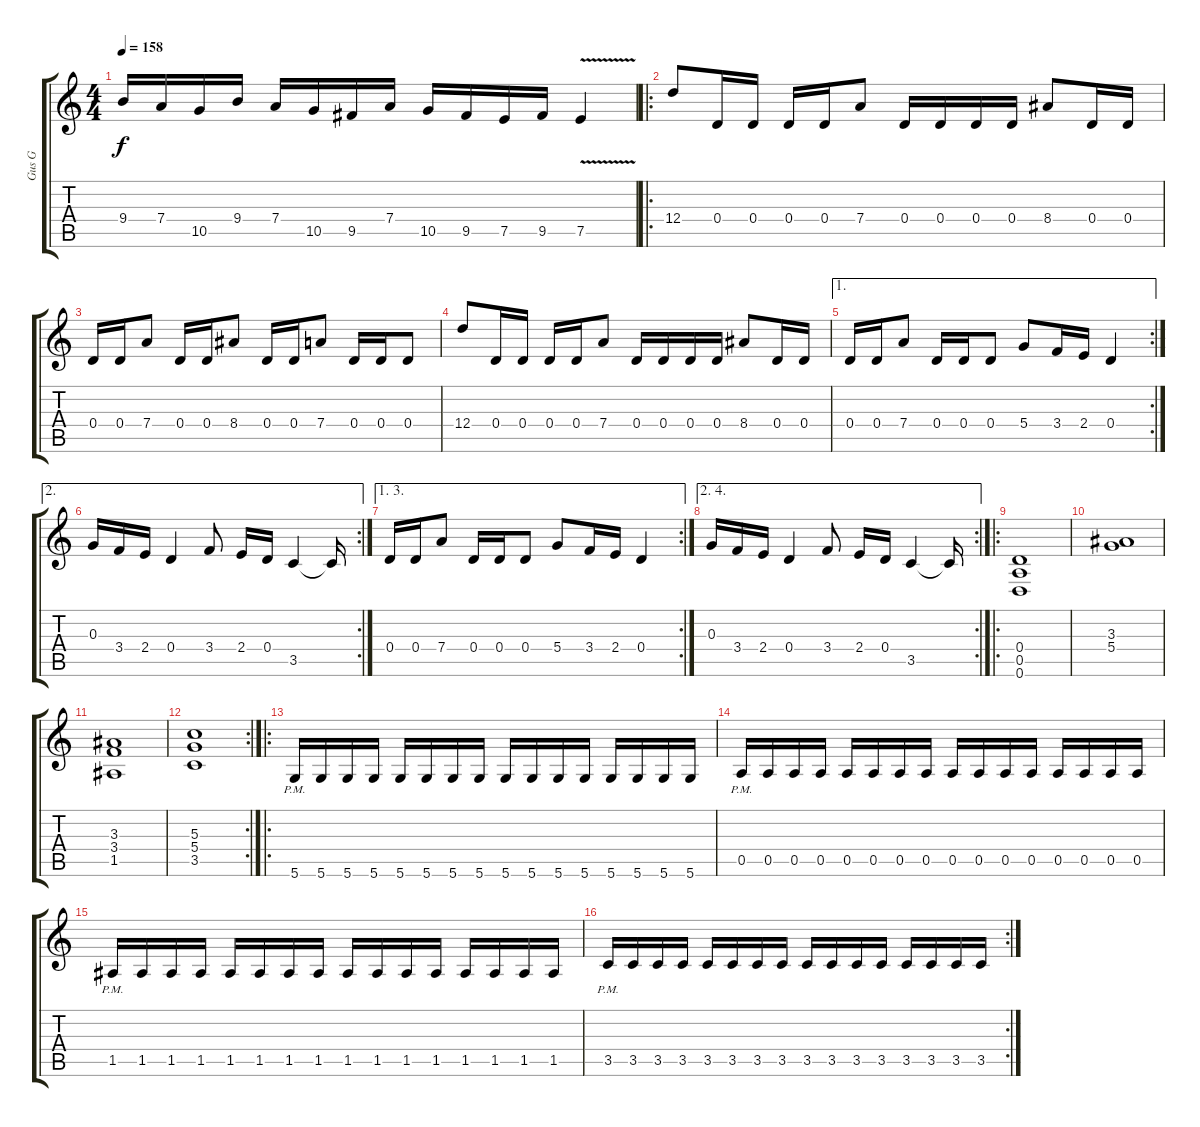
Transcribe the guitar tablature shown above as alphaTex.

\track ("Gus G" "Gus G") {instrument distortionguitar}
\staff {score tabs}
\tuning (E4 B3 G3 D3 A2 D2) {hide}
\ts (4 4)
\tempo 158
\clef g2
\ks c
9.4.16{dy f} 7.4.16 10.5.16 9.4.16 7.4.16 10.5.16 9.5.16 7.4.16 10.5.16 9.5.16 7.5.16 9.5.16 7.5{v}.4 |
\ro
12.4.8 0.4.16 0.4.16 0.4.16 0.4.16 7.4.8 0.4.16 0.4.16 0.4.16 0.4.16 8.4.8 0.4.16 0.4.16 |
0.4.16 0.4.16 7.4.8 0.4.16 0.4.16 8.4.8 0.4.16 0.4.16 7.4.8 0.4.16 0.4.16 0.4.8 |
12.4.8 0.4.16 0.4.16 0.4.16 0.4.16 7.4.8 0.4.16 0.4.16 0.4.16 0.4.16 8.4.8 0.4.16 0.4.16 |
\ae 1
\rc 2
0.4.16 0.4.16 7.4.8 0.4.16 0.4.16 0.4.8 5.4.8 3.4.16 2.4.16 0.4.4 |
\ae 2
\rc 2
0.3.16 3.4.16 2.4.16 0.4.4 3.4.8 2.4.16 0.4.16 3.5.4 3.5{t}.16 |
\ae (1 3)
\rc 2
0.4.16 0.4.16 7.4.8 0.4.16 0.4.16 0.4.8 5.4.8 3.4.16 2.4.16 0.4.4 |
\ae (2 4)
\rc 2
0.3.16 3.4.16 2.4.16 0.4.4 3.4.8 2.4.16 0.4.16 3.5.4 3.5{t}.16 |
\ro
(0.4 0.5 0.6).1 |
(3.3 5.4).1 |
(3.3 3.4 1.5).1 |
\rc 2
(5.3 5.4 3.5).1 |
\ro
5.6{pm}.16 5.6.16 5.6.16 5.6.16 5.6.16 5.6.16 5.6.16 5.6.16 5.6.16 5.6.16 5.6.16 5.6.16 5.6.16 5.6.16 5.6.16 5.6.16 |
0.5{pm}.16 0.5.16 0.5.16 0.5.16 0.5.16 0.5.16 0.5.16 0.5.16 0.5.16 0.5.16 0.5.16 0.5.16 0.5.16 0.5.16 0.5.16 0.5.16 |
1.5{pm}.16 1.5.16 1.5.16 1.5.16 1.5.16 1.5.16 1.5.16 1.5.16 1.5.16 1.5.16 1.5.16 1.5.16 1.5.16 1.5.16 1.5.16 1.5.16 |
\rc 2
3.5{pm}.16 3.5.16 3.5.16 3.5.16 3.5.16 3.5.16 3.5.16 3.5.16 3.5.16 3.5.16 3.5.16 3.5.16 3.5.16 3.5.16 3.5.16 3.5.16
